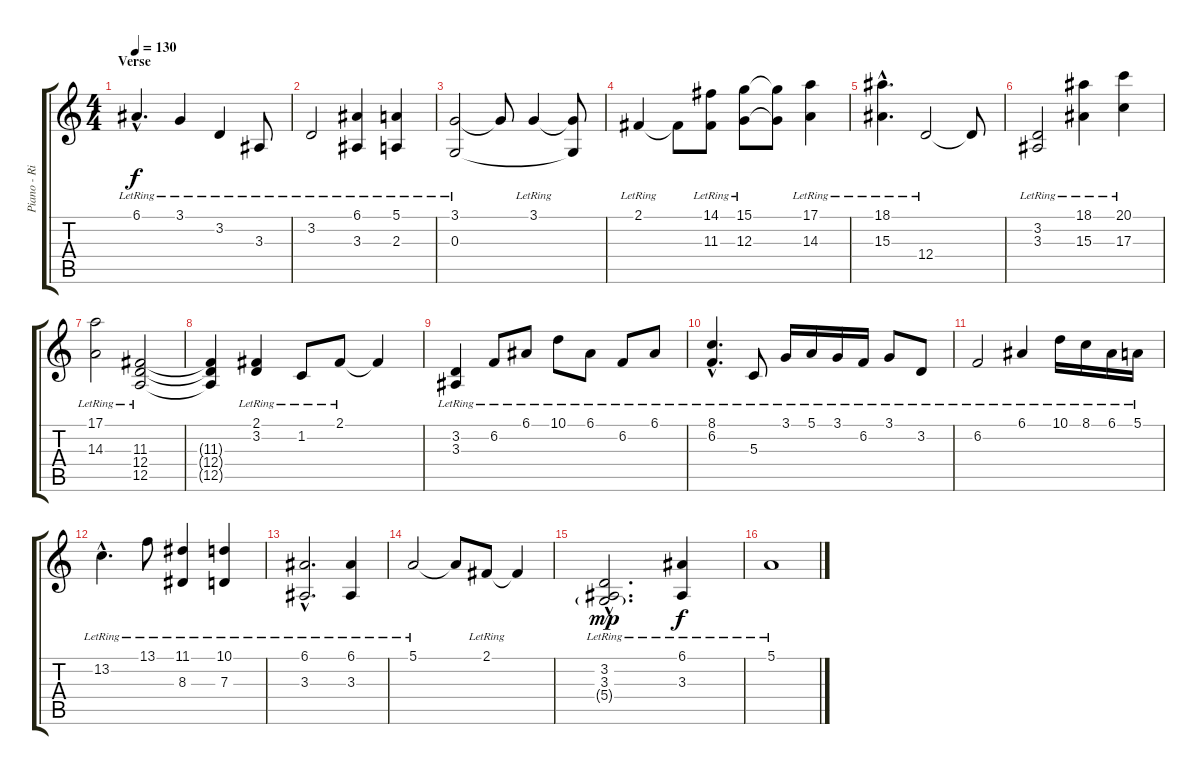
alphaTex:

\track ("Piano - Right" "Piano - Ri") {instrument brightacousticpiano}
\staff {score tabs}
\tuning (E4 B3 G3 D3 A2 E2) {hide}
\ts (4 4)
\section ("" "Verse")
\tempo 130
\clef g2
\ks c
6.1{hac lr}.4{d dy f} 3.1{lr}.4 3.2{lr}.4 3.3{lr}.8 |
3.2{lr}.2 (6.1{lr} 3.3{lr}).4 (5.1{lr} 2.3{lr}).4 |
(3.1{lr} 0.3{lr}).2 3.1{t}.8 3.1{lr}.4 (3.1{t} 0.3{t}).8 |
2.1{lr}.4 2.1{t}.8 (14.1{lr} 11.3{lr}).8 (15.1{lr} 12.3{lr}).8 (15.1{t} 12.3{t}).8 (17.1{lr} 14.3{lr}).4 |
(18.1{hac lr} 15.3{hac lr}).4{d} 12.4{lr}.2 12.4{t}.8 |
(3.2{lr} 3.3{lr}).2 (18.1{lr} 15.3{lr}).4 (20.1{lr} 17.3{lr}).4 |
(17.1{lr} 14.3{lr}).2 (11.3{lr} 12.4{lr} 12.5{lr}).2 |
(11.3{t} 12.4{t} 12.5{t}).4 (2.1{lr} 3.2{lr}).4 1.2{lr}.8 2.1{lr}.8 2.1{t}.4 |
\section ("" "")
(3.2{lr} 3.3{lr}).4 6.2{lr}.8 6.1{lr}.8 10.1{lr}.8 6.1{lr}.8 6.2{lr}.8 6.1{lr}.8 |
(8.1{hac lr} 6.2{hac lr}).4{d} 5.3{lr}.8 3.1{lr}.16 5.1{lr}.16 3.1{lr}.16 6.2{lr}.16 3.1{lr}.8 3.2{lr}.8 |
6.2{lr}.2 6.1{lr}.4 10.1{lr}.16 8.1{lr}.16 6.1{lr}.16 5.1{lr}.16 |
13.2{hac lr}.4{d} 13.1{lr}.8 (11.1{lr} 8.3{lr}).4 (10.1{lr} 7.3{lr}).4 |
(6.1{hac lr} 3.3{hac lr}).2{d} (6.1{lr} 3.3{lr}).4 |
5.1{lr}.2 5.1{t}.8 2.1{lr}.8 2.1{t}.4 |
(3.2{hac lr} 3.3{hac lr} 5.4{g hac lr}).2{d dy mp} (6.1{lr} 3.3{lr}).4{dy f} |
5.1{lr}.1
